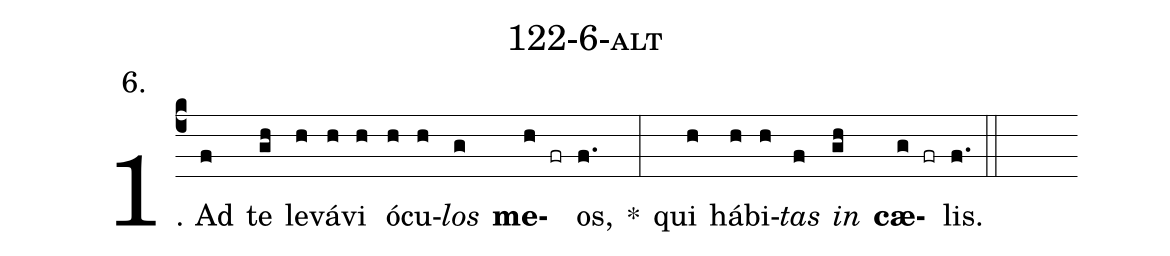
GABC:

name: 122-6-alt;
annotation: 6.;
%%
(c4)1. Ad(f) te(gh) le(h)vá(h)vi(h) ó(h)cu(h)<i>los</i>(g) <b>me</b>(h fr)os,(f.) *(:) qui(h) há(h)bi(h)<i>tas</i>(f) <i>in</i>(gh) <b>cæ</b>(g fr)lis.(f.) (::)
